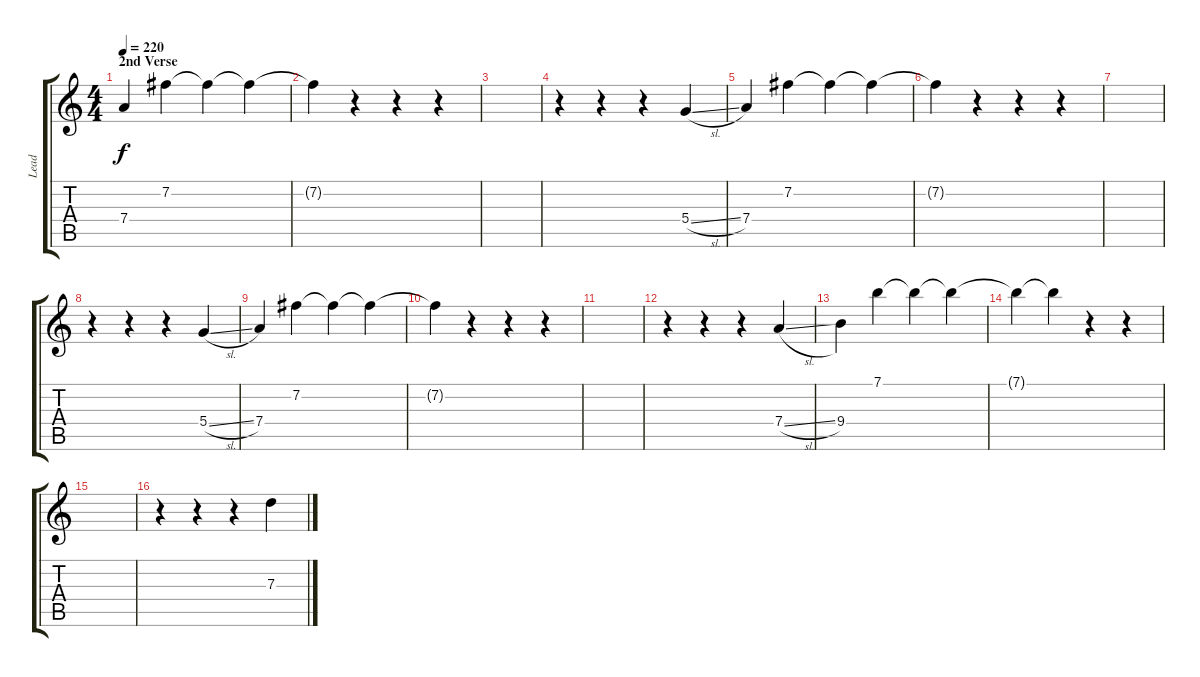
\track ("Lead" "Lead") {instrument acousticguitarnylon}
\staff {score tabs}
\tuning (E4 B3 G3 D3 A2 E2) {hide}
\ts (4 4)
\section ("" "2nd Verse")
\tempo 220
\clef g2
\ks c
7.4.4{dy f} 7.2.4 7.2{t}.4 7.2{t}.4 |
7.2{t}.4 r.4 r.4 r.4 |
|
r.4 r.4 r.4 5.4{sl}.4 |
7.4.4 7.2.4 7.2{t}.4 7.2{t}.4 |
7.2{t}.4 r.4 r.4 r.4 |
|
r.4 r.4 r.4 5.4{sl}.4 |
7.4.4 7.2.4 7.2{t}.4 7.2{t}.4 |
7.2{t}.4 r.4 r.4 r.4 |
|
r.4 r.4 r.4 7.4{sl}.4 |
9.4.4 7.1.4 7.1{t}.4 7.1{t}.4 |
7.1{t}.4 7.1{t}.4 r.4 r.4 |
|
r.4 r.4 r.4 7.3{sl}.4
